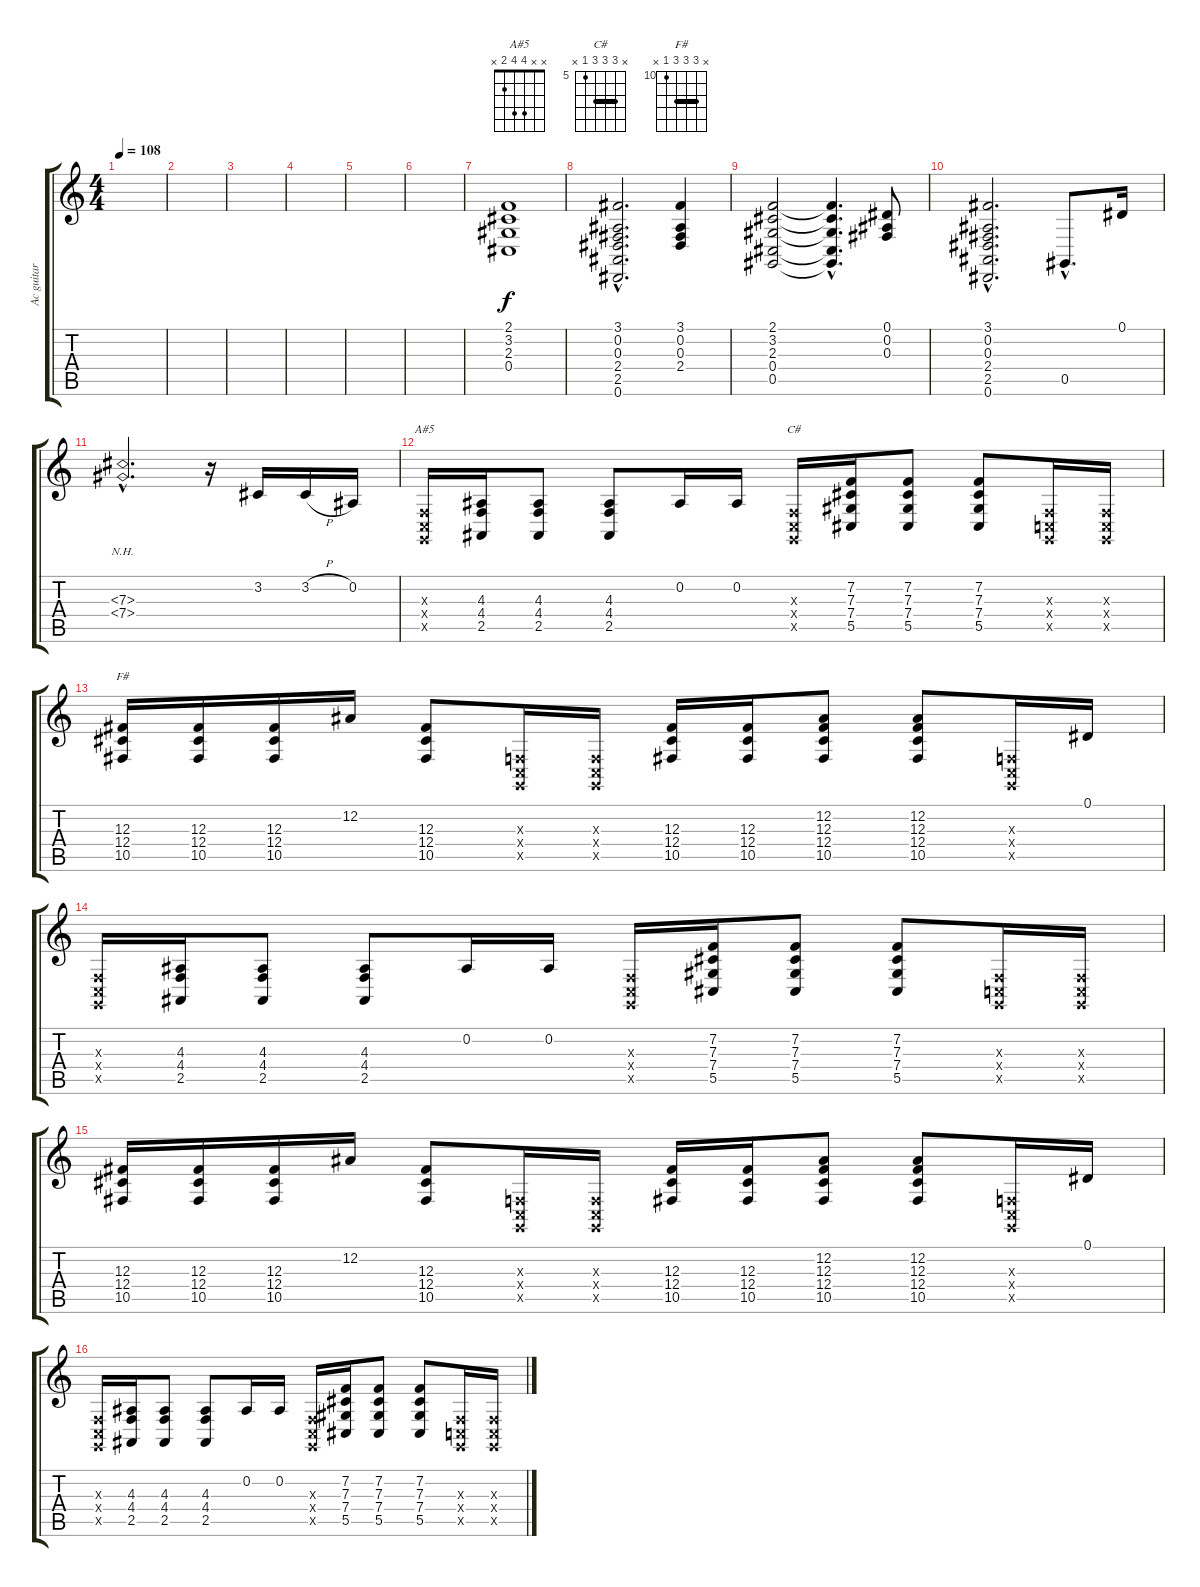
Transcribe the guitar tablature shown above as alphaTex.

\track ("Ac guitar" "Ac guitar") {instrument brightacousticpiano}
\staff {score tabs}
\tuning (Eb4 Bb3 Gb3 Db3 Ab2 Eb2) {hide}
\chord ("A#5" x x 4 4 2 x)
\chord ("C#" x 7 7 7 5 x) {firstfret 5 barre 7}
\chord ("F#" x 12 12 12 10 x) {firstfret 10 barre 12}
\ts (4 4)
\tempo 108
\clef g2
\ks c
|
|
|
|
|
|
(2.1 3.2 2.3 0.4).1 |
(3.1{hac} 0.2{hac} 0.3{hac} 2.4{hac} 2.5{hac} 0.6{hac}).2{d} (3.1 0.2 0.3 2.4).4 |
(2.1 3.2 2.3 0.4 0.5).2 (2.1{hac t} 3.2{hac t} 2.3{hac t} 0.4{hac t} 0.5{hac t}).4{d} (0.1 0.2 0.3).8 |
(3.1{hac} 0.2{hac} 0.3{hac} 2.4{hac} 2.5{hac} 0.6{hac}).2{d} 0.5{hac}.8{d} 0.1.16 |
(7.3{nh hac} 7.4{nh hac}).2{d} r.16 3.2.16 3.2{h}.16 0.2.16 |
(-1.3{x} -1.4{x} -1.5{x}).16{ch "A#5"} (4.3 4.4 2.5).16 (4.3 4.4 2.5).8 (4.3 4.4 2.5).8 0.2.16 0.2.16 (-1.3{x} -1.4{x} -1.5{x}).16{ch "C#"} (7.2 7.3 7.4 5.5).16 (7.2 7.3 7.4 5.5).8 (7.2 7.3 7.4 5.5).8 (-1.3{x} -1.4{x} -1.5{x}).16 (-1.3{x} -1.4{x} -1.5{x}).16 |
(12.3 12.4 10.5).16{ch "F#"} (12.3 12.4 10.5).16 (12.3 12.4 10.5).16 12.2.16 (12.3 12.4 10.5).8 (-1.3{x} -1.4{x} -1.5{x}).16 (-1.3{x} -1.4{x} -1.5{x}).16 (12.3 12.4 10.5).16 (12.3 12.4 10.5).16 (12.2 12.3 12.4 10.5).8 (12.2 12.3 12.4 10.5).8 (-1.3{x} -1.4{x} -1.5{x}).16 0.1.16 |
(-1.3{x} -1.4{x} -1.5{x}).16 (4.3 4.4 2.5).16 (4.3 4.4 2.5).8 (4.3 4.4 2.5).8 0.2.16 0.2.16 (-1.3{x} -1.4{x} -1.5{x}).16 (7.2 7.3 7.4 5.5).16 (7.2 7.3 7.4 5.5).8 (7.2 7.3 7.4 5.5).8 (-1.3{x} -1.4{x} -1.5{x}).16 (-1.3{x} -1.4{x} -1.5{x}).16 |
(12.3 12.4 10.5).16 (12.3 12.4 10.5).16 (12.3 12.4 10.5).16 12.2.16 (12.3 12.4 10.5).8 (-1.3{x} -1.4{x} -1.5{x}).16 (-1.3{x} -1.4{x} -1.5{x}).16 (12.3 12.4 10.5).16 (12.3 12.4 10.5).16 (12.2 12.3 12.4 10.5).8 (12.2 12.3 12.4 10.5).8 (-1.3{x} -1.4{x} -1.5{x}).16 0.1.16 |
(-1.3{x} -1.4{x} -1.5{x}).16 (4.3 4.4 2.5).16 (4.3 4.4 2.5).8 (4.3 4.4 2.5).8 0.2.16 0.2.16 (-1.3{x} -1.4{x} -1.5{x}).16 (7.2 7.3 7.4 5.5).16 (7.2 7.3 7.4 5.5).8 (7.2 7.3 7.4 5.5).8 (-1.3{x} -1.4{x} -1.5{x}).16 (-1.3{x} -1.4{x} -1.5{x}).16
